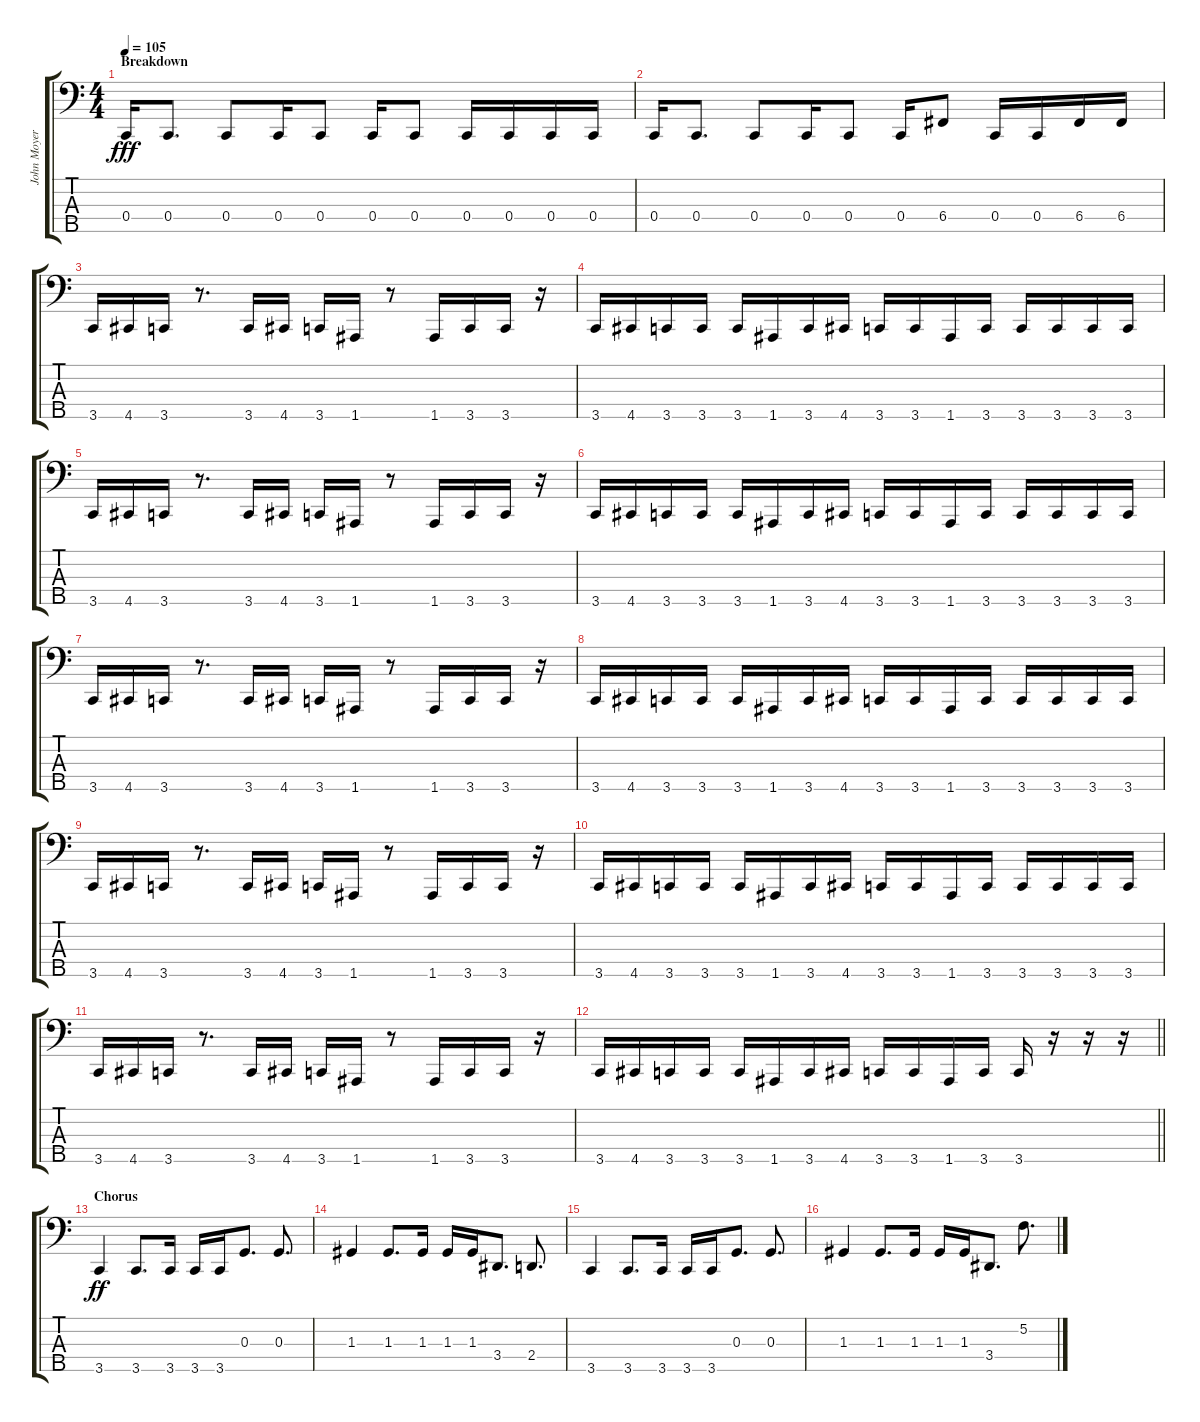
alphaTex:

\track ("John Moyer (Bass)" "John Moyer") {instrument electricbassfinger}
\staff {score tabs}
\tuning (F2 C2 G1 C1 A0) {hide}
\ts (4 4)
\section ("" "Breakdown")
\tempo 105
\clef f4
\ks c
0.4.16{dy fff} 0.4.8{d} 0.4.8 0.4.16 0.4.8 0.4.16 0.4.8 0.4.16 0.4.16 0.4.16 0.4.16 |
0.4.16 0.4.8{d} 0.4.8 0.4.16 0.4.8 0.4.16 6.4.8 0.4.16 0.4.16 6.4.16 6.4.16 |
3.5.16 4.5.16 3.5.16 r.8{d} 3.5.16 4.5.16 3.5.16 1.5.16 r.8 1.5.16 3.5.16 3.5.16 r.16 |
3.5.16 4.5.16 3.5.16 3.5.16 3.5.16 1.5.16 3.5.16 4.5.16 3.5.16 3.5.16 1.5.16 3.5.16 3.5.16 3.5.16 3.5.16 3.5.16 |
3.5.16 4.5.16 3.5.16 r.8{d} 3.5.16 4.5.16 3.5.16 1.5.16 r.8 1.5.16 3.5.16 3.5.16 r.16 |
3.5.16 4.5.16 3.5.16 3.5.16 3.5.16 1.5.16 3.5.16 4.5.16 3.5.16 3.5.16 1.5.16 3.5.16 3.5.16 3.5.16 3.5.16 3.5.16 |
3.5.16 4.5.16 3.5.16 r.8{d} 3.5.16 4.5.16 3.5.16 1.5.16 r.8 1.5.16 3.5.16 3.5.16 r.16 |
3.5.16 4.5.16 3.5.16 3.5.16 3.5.16 1.5.16 3.5.16 4.5.16 3.5.16 3.5.16 1.5.16 3.5.16 3.5.16 3.5.16 3.5.16 3.5.16 |
3.5.16 4.5.16 3.5.16 r.8{d} 3.5.16 4.5.16 3.5.16 1.5.16 r.8 1.5.16 3.5.16 3.5.16 r.16 |
3.5.16 4.5.16 3.5.16 3.5.16 3.5.16 1.5.16 3.5.16 4.5.16 3.5.16 3.5.16 1.5.16 3.5.16 3.5.16 3.5.16 3.5.16 3.5.16 |
3.5.16 4.5.16 3.5.16 r.8{d} 3.5.16 4.5.16 3.5.16 1.5.16 r.8 1.5.16 3.5.16 3.5.16 r.16 |
\barLineRight lightlight
3.5.16 4.5.16 3.5.16 3.5.16 3.5.16 1.5.16 3.5.16 4.5.16 3.5.16 3.5.16 1.5.16 3.5.16 3.5.16 r.16 r.16 r.16 |
\section ("" "Chorus")
3.5.4{dy ff} 3.5.8{d} 3.5.16 3.5.16 3.5.16 0.3.8{d} 0.3.8{d} |
1.3.4 1.3.8{d} 1.3.16 1.3.16 1.3.16 3.4.8{d} 2.4.8{d} |
3.5.4 3.5.8{d} 3.5.16 3.5.16 3.5.16 0.3.8{d} 0.3.8{d} |
1.3.4 1.3.8{d} 1.3.16 1.3.16 1.3.16 3.4.8{d} 5.2.8{d}
